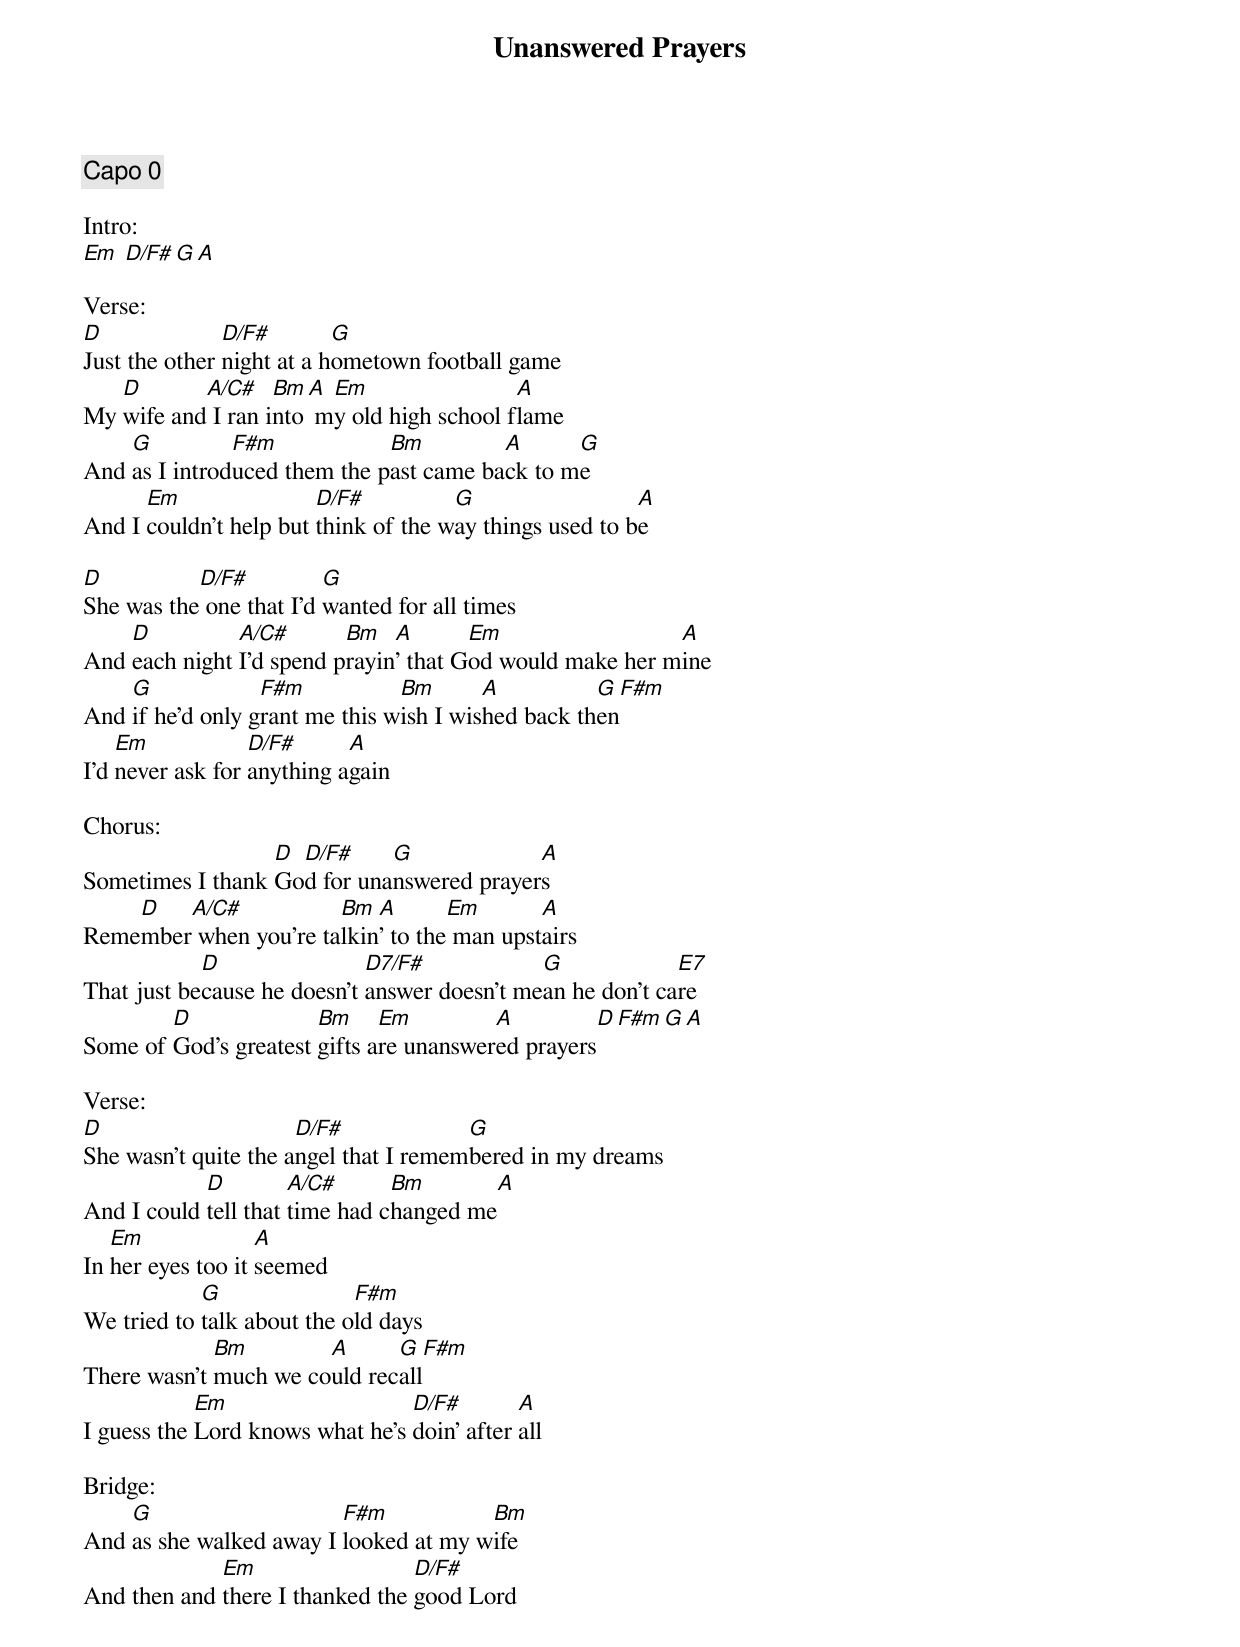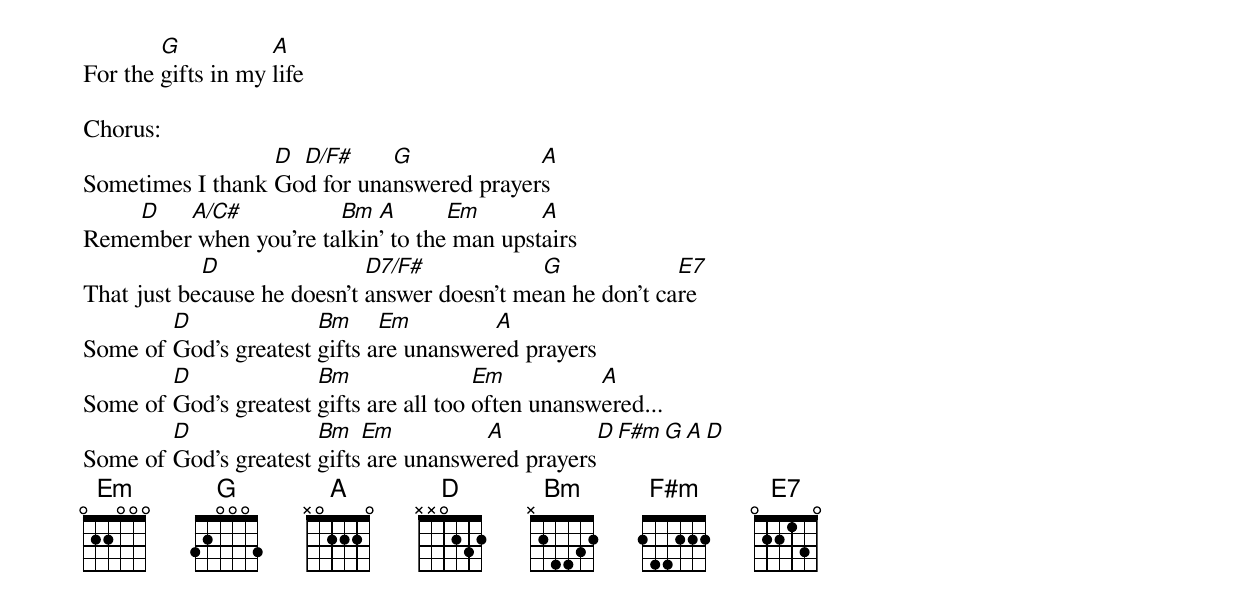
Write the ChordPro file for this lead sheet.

{title:Unanswered Prayers}
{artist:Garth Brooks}
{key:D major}
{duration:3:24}
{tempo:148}
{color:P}

{comment: Capo 0}

Intro:
[Em] [D/F#][G][A]

Verse:
[D]Just the other [D/F#]night at a h[G]ometown football game
My [D]wife and[A/C#] I ran i[Bm]nto[A] m[Em]y old high school f[A]lame
And [G]as I introd[F#m]uced them the p[Bm]ast came ba[A]ck to m[G]e
And I [Em]couldn't help but [D/F#]think of the w[G]ay things used to b[A]e

[D]She was the[D/F#] one that I'd [G]wanted for all times
And [D]each night [A/C#]I'd spend p[Bm]rayin[A]' that G[Em]od would make her m[A]ine
And [G]if he'd only g[F#m]rant me this w[Bm]ish I wis[A]hed back th[G]en[F#m]
I'd [Em]never ask for [D/F#]anything a[A]gain

Chorus:
Sometimes I thank [D]Go[D/F#]d for una[G]nswered prayer[A]s
Reme[D]mber[A/C#] when you're ta[Bm]lkin[A]' to the[Em] man upst[A]airs
That just be[D]cause he doesn't [D7/F#]answer doesn't me[G]an he don't ca[E7]re
Some of [D]God's greatest [Bm]gifts a[Em]re unanswer[A]ed prayers[D][F#m][G][A]

Verse:
[D]She wasn't quite the a[D/F#]ngel that I remem[G]bered in my dreams
And I could [D]tell that [A/C#]time had c[Bm]hanged me[A]
In [Em]her eyes too it [A]seemed
We tried to [G]talk about the o[F#m]ld days
There wasn't [Bm]much we co[A]uld rec[G]all[F#m]
I guess the [Em]Lord knows what he's [D/F#]doin' after [A]all

Bridge:
And [G]as she walked away I [F#m]looked at my w[Bm]ife
And then and [Em]there I thanked the [D/F#]good Lord
For the [G]gifts in my [A]life

Chorus:
Sometimes I thank [D]Go[D/F#]d for una[G]nswered prayer[A]s
Reme[D]mber[A/C#] when you're ta[Bm]lkin[A]' to the[Em] man upst[A]airs
That just be[D]cause he doesn't [D7/F#]answer doesn't me[G]an he don't ca[E7]re
Some of [D]God's greatest [Bm]gifts a[Em]re unanswer[A]ed prayers
Some of [D]God's greatest [Bm]gifts are all too [Em]often unansw[A]ered...
Some of [D]God's greatest [Bm]gifts[Em] are unanswe[A]red prayers[D][F#m][G][A][D]
